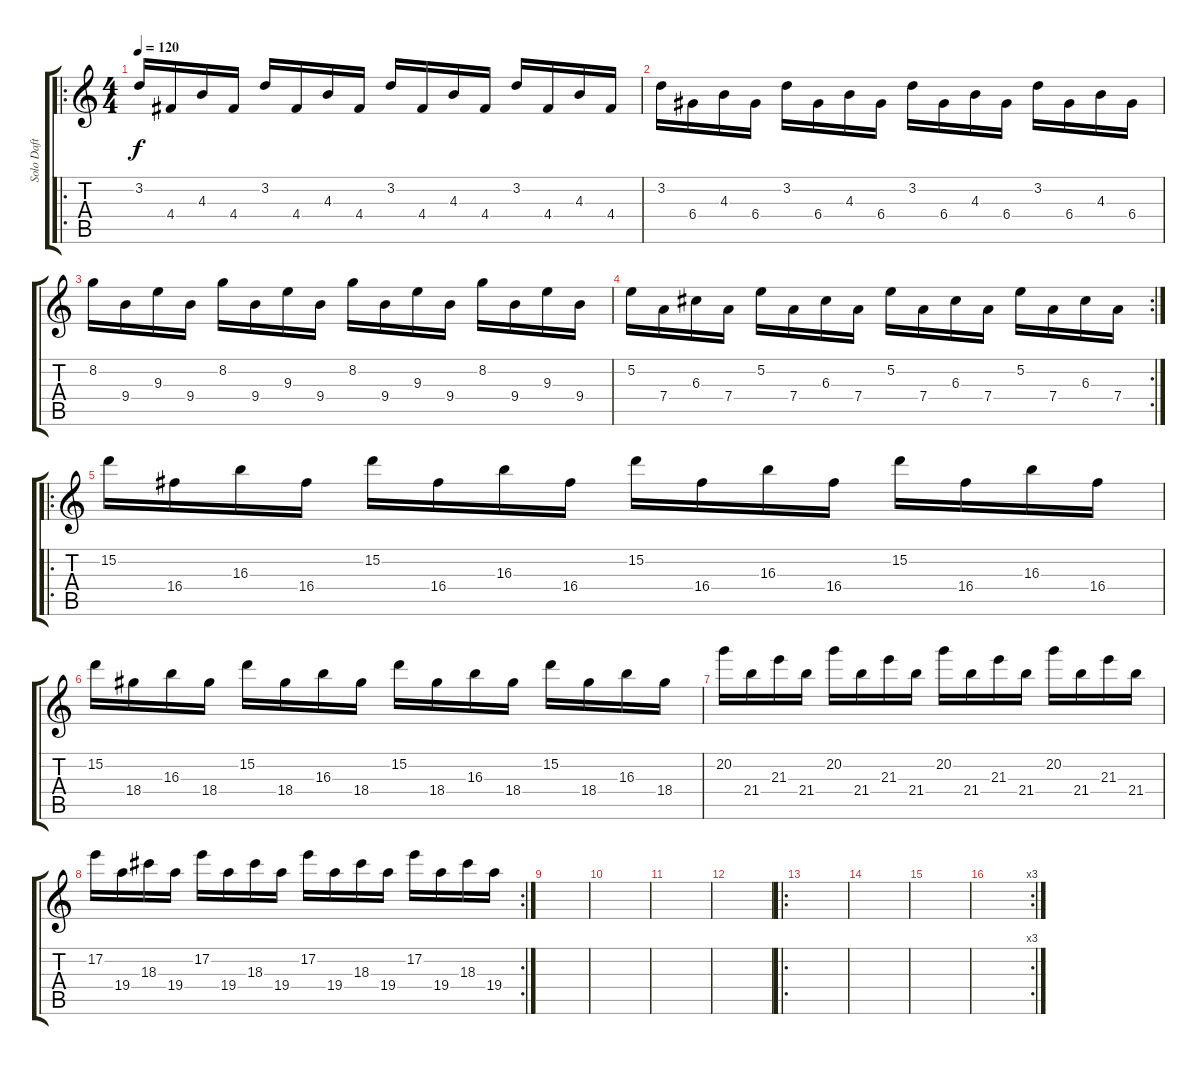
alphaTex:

\track ("Solo Daft 2" "Solo Daft ") {instrument overdrivenguitar}
\staff {score tabs}
\tuning (E4 B3 G3 D3 A2 E2) {hide}
\ro
\ts (4 4)
\tempo 120
\clef g2
\ks c
3.2.16{dy f} 4.4.16 4.3.16 4.4.16 3.2.16 4.4.16 4.3.16 4.4.16 3.2.16 4.4.16 4.3.16 4.4.16 3.2.16 4.4.16 4.3.16 4.4.16 |
3.2.16 6.4.16 4.3.16 6.4.16 3.2.16 6.4.16 4.3.16 6.4.16 3.2.16 6.4.16 4.3.16 6.4.16 3.2.16 6.4.16 4.3.16 6.4.16 |
8.2.16 9.4.16 9.3.16 9.4.16 8.2.16 9.4.16 9.3.16 9.4.16 8.2.16 9.4.16 9.3.16 9.4.16 8.2.16 9.4.16 9.3.16 9.4.16 |
\rc 2
5.2.16 7.4.16 6.3.16 7.4.16 5.2.16 7.4.16 6.3.16 7.4.16 5.2.16 7.4.16 6.3.16 7.4.16 5.2.16 7.4.16 6.3.16 7.4.16 |
\ro
15.2.16 16.4.16 16.3.16 16.4.16 15.2.16 16.4.16 16.3.16 16.4.16 15.2.16 16.4.16 16.3.16 16.4.16 15.2.16 16.4.16 16.3.16 16.4.16 |
15.2.16 18.4.16 16.3.16 18.4.16 15.2.16 18.4.16 16.3.16 18.4.16 15.2.16 18.4.16 16.3.16 18.4.16 15.2.16 18.4.16 16.3.16 18.4.16 |
20.2.16 21.4.16 21.3.16 21.4.16 20.2.16 21.4.16 21.3.16 21.4.16 20.2.16 21.4.16 21.3.16 21.4.16 20.2.16 21.4.16 21.3.16 21.4.16 |
\rc 2
17.2.16 19.4.16 18.3.16 19.4.16 17.2.16 19.4.16 18.3.16 19.4.16 17.2.16 19.4.16 18.3.16 19.4.16 17.2.16 19.4.16 18.3.16 19.4.16 |
|
|
|
|
\ro
|
|
|
\rc 3
